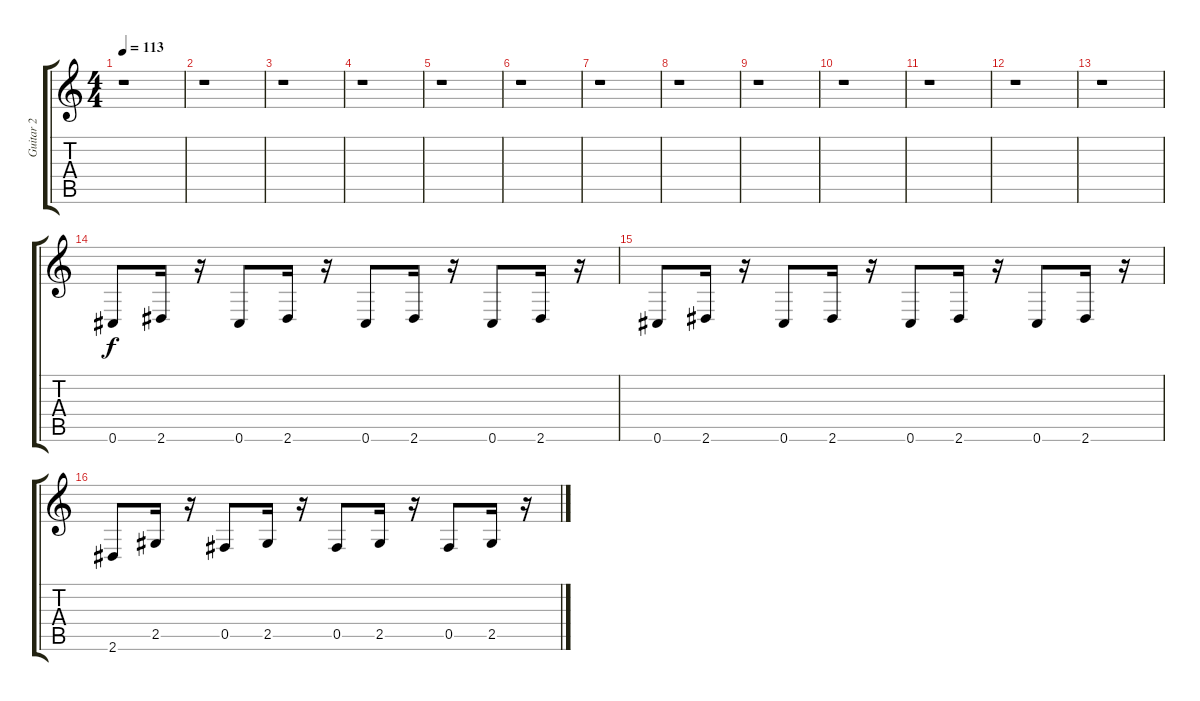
\track ("Guitar 2" "Guitar 2") {instrument distortionguitar}
\staff {score tabs}
\tuning (Db4 Ab3 E3 B2 Gb2 Db2) {hide}
\ts (4 4)
\tempo 113
\clef g2
\ks c
r.1{dy f instrument distortionguitar} |
r.1 |
r.1 |
r.1 |
r.1 |
r.1 |
r.1 |
r.1 |
r.1 |
r.1 |
r.1 |
r.1 |
r.1 |
0.6.8 2.6.16 r.16 0.6.8 2.6.16 r.16 0.6.8 2.6.16 r.16 0.6.8 2.6.16 r.16 |
0.6.8 2.6.16 r.16 0.6.8 2.6.16 r.16 0.6.8 2.6.16 r.16 0.6.8 2.6.16 r.16 |
2.6.8 2.5.16 r.16 0.5.8 2.5.16 r.16 0.5.8 2.5.16 r.16 0.5.8 2.5.16 r.16
